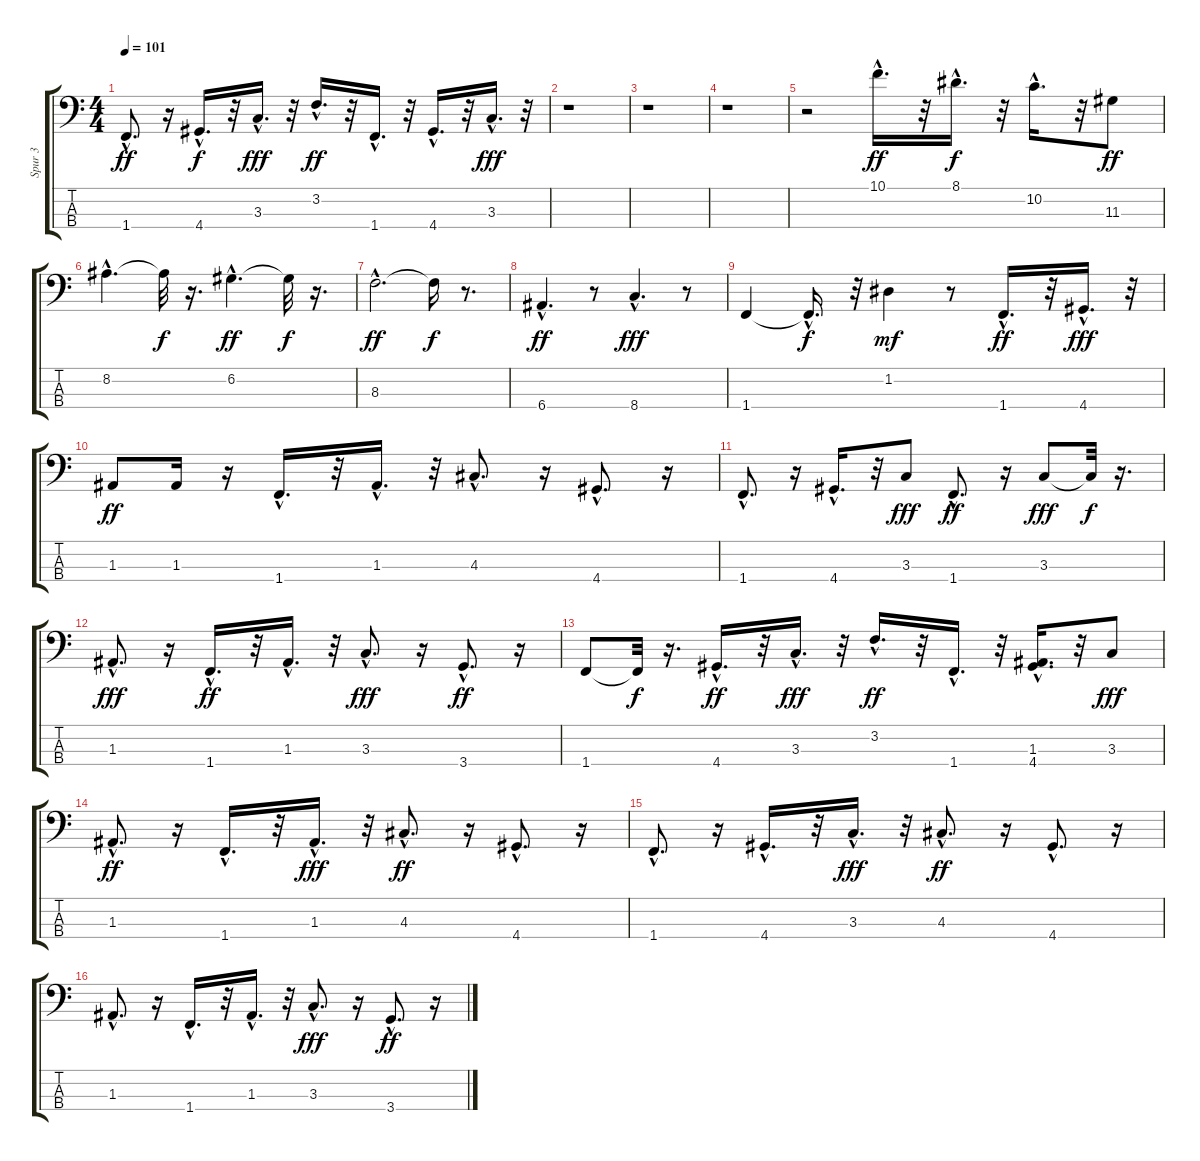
\track ("Spur 3" "Spur 3") {instrument fretlessbass}
\staff {score tabs}
\tuning (G2 D2 A1 E1) {hide}
\ts (4 4)
\tempo 101
\clef f4
\ks c
1.4{hac}.8{d dy ff} r.16 4.4{hac}.16{d dy f} r.32 3.3{hac}.16{d dy fff} r.32 3.2{hac}.16{d dy ff} r.32 1.4{hac}.16{d} r.32 4.4{hac}.16{d} r.32 3.3{hac}.16{d dy fff} r.32 |
r.1 |
r.1 |
r.1 |
r.2 10.1{hac}.16{d dy ff} r.32 8.1{hac}.16{d dy f} r.32 10.2{hac}.16{d} r.32 11.3.8{dy ff} |
8.2{hac}.4{d} 8.2{t}.32{dy f} r.16{d} 6.2{hac}.4{d dy ff} 6.2{t}.32{dy f} r.16{d} |
8.3{hac}.2{d dy ff} 8.3{t}.16{dy f} r.8{d} |
6.4{hac}.4{d dy ff} r.8 8.4{hac}.4{d dy fff} r.8 |
1.4.4 1.4{hac t}.16{d dy f} r.32 1.2.4{dy mf} r.8 1.4{hac}.16{d dy ff} r.32 4.4{hac}.16{d dy fff} r.32 |
1.3.8{dy ff} 1.3.16 r.16 1.4{hac}.16{d} r.32 1.3{hac}.16{d} r.32 4.3{hac}.8{d} r.16 4.4{hac}.8{d} r.16 |
1.4{hac}.8{d} r.16 4.4{hac}.16{d} r.32 3.3.8{dy fff} 1.4{hac}.8{d dy ff} r.16 3.3.8{dy fff} 3.3{t}.32{dy f} r.16{d} |
1.3{hac}.8{d dy fff} r.16 1.4{hac}.16{d dy ff} r.32 1.3{hac}.16{d} r.32 3.3{hac}.8{d dy fff} r.16 3.4{hac}.8{d dy ff} r.16 |
1.4.8 1.4{t}.32{dy f} r.16{d} 4.4{hac}.16{d dy ff} r.32 3.3{hac}.16{d dy fff} r.32 3.2{hac}.16{d dy ff} r.32 1.4{hac}.16{d} r.32 (1.3 4.4{hac}).16{d} r.32 3.3.8{dy fff} |
1.3{hac}.8{d dy ff} r.16 1.4{hac}.16{d} r.32 1.3{hac}.16{d dy fff} r.32 4.3{hac}.8{d dy ff} r.16 4.4{hac}.8{d} r.16 |
1.4{hac}.8{d} r.16 4.4{hac}.16{d} r.32 3.3{hac}.16{d dy fff} r.32 4.3{hac}.8{d dy ff} r.16 4.4{hac}.8{d} r.16 |
1.3{hac}.8{d} r.16 1.4{hac}.16{d} r.32 1.3{hac}.16{d} r.32 3.3{hac}.8{d dy fff} r.16 3.4{hac}.8{d dy ff} r.16
